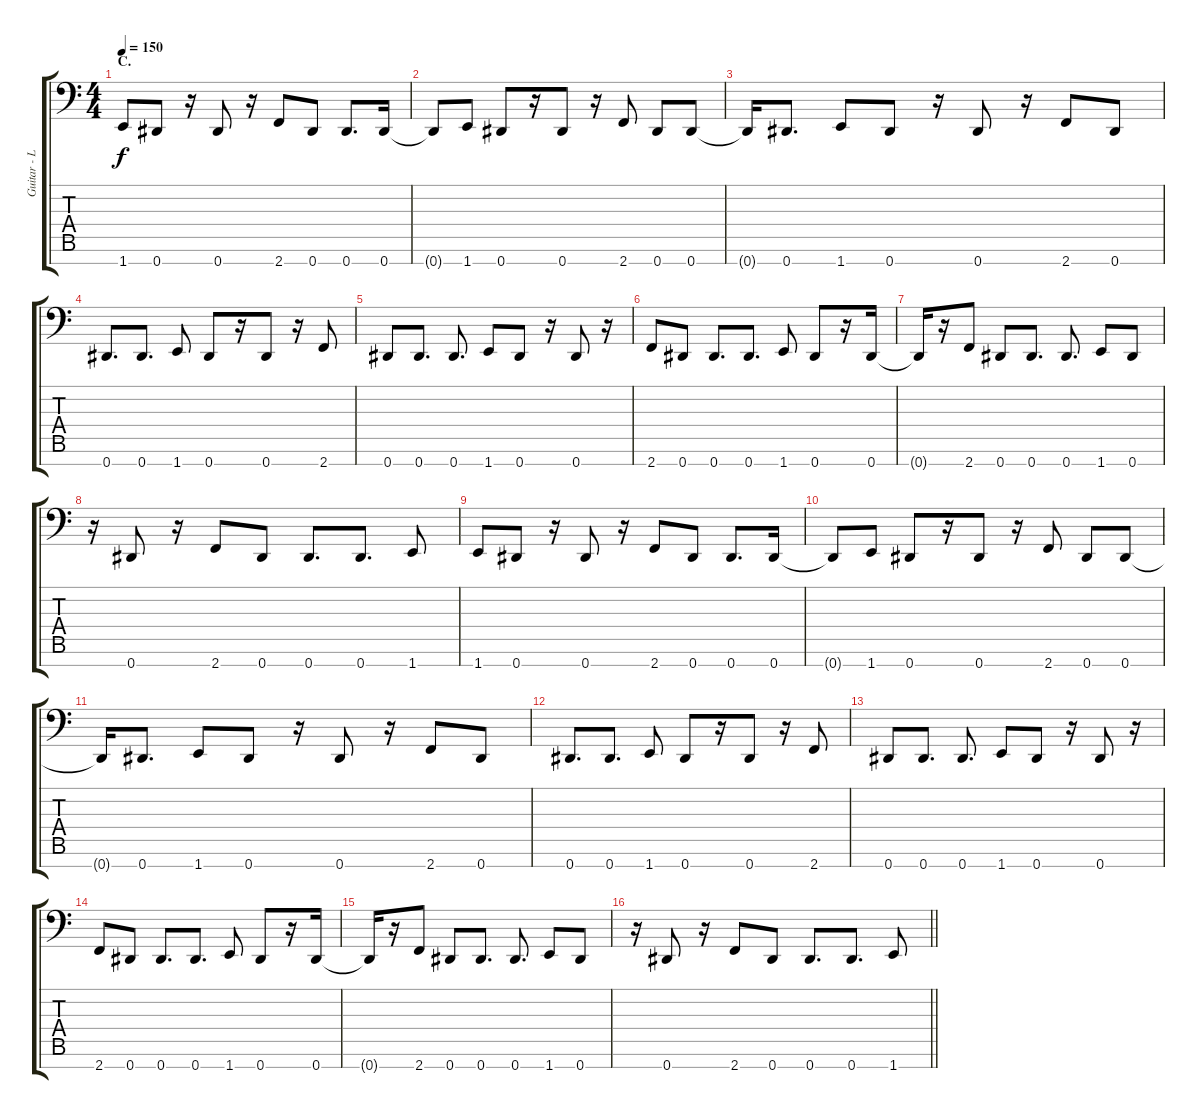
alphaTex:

\track ("Guitar - Left" "Guitar - L") {instrument distortionguitar}
\staff {score tabs}
\tuning (Eb3 F3 Db3 Ab2 Eb2 Bb1 Eb1) {hide}
\ts (4 4)
\section ("" "C.")
\tempo 150
\clef f4
\ks c
1.7.8{dy f} 0.7.8 r.16 0.7.8 r.16 2.7.8 0.7.8 0.7.8{d} 0.7.16 |
0.7{t}.8 1.7.8 0.7.8 r.16 0.7.8 r.16 2.7.8 0.7.8 0.7.8 |
0.7{t}.16 0.7.8{d} 1.7.8 0.7.8 r.16 0.7.8 r.16 2.7.8 0.7.8 |
0.7.8{d} 0.7.8{d} 1.7.8 0.7.8 r.16 0.7.8 r.16 2.7.8 |
0.7.8 0.7.8{d} 0.7.8{d} 1.7.8 0.7.8 r.16 0.7.8 r.16 |
2.7.8 0.7.8 0.7.8{d} 0.7.8{d} 1.7.8 0.7.8 r.16 0.7.16 |
0.7{t}.16 r.16 2.7.8 0.7.8 0.7.8{d} 0.7.8{d} 1.7.8 0.7.8 |
r.16 0.7.8 r.16 2.7.8 0.7.8 0.7.8{d} 0.7.8{d} 1.7.8 |
1.7.8 0.7.8 r.16 0.7.8 r.16 2.7.8 0.7.8 0.7.8{d} 0.7.16 |
0.7{t}.8 1.7.8 0.7.8 r.16 0.7.8 r.16 2.7.8 0.7.8 0.7.8 |
0.7{t}.16 0.7.8{d} 1.7.8 0.7.8 r.16 0.7.8 r.16 2.7.8 0.7.8 |
0.7.8{d} 0.7.8{d} 1.7.8 0.7.8 r.16 0.7.8 r.16 2.7.8 |
0.7.8 0.7.8{d} 0.7.8{d} 1.7.8 0.7.8 r.16 0.7.8 r.16 |
2.7.8 0.7.8 0.7.8{d} 0.7.8{d} 1.7.8 0.7.8 r.16 0.7.16 |
0.7{t}.16 r.16 2.7.8 0.7.8 0.7.8{d} 0.7.8{d} 1.7.8 0.7.8 |
\barLineRight lightlight
r.16 0.7.8 r.16 2.7.8 0.7.8 0.7.8{d} 0.7.8{d} 1.7.8
